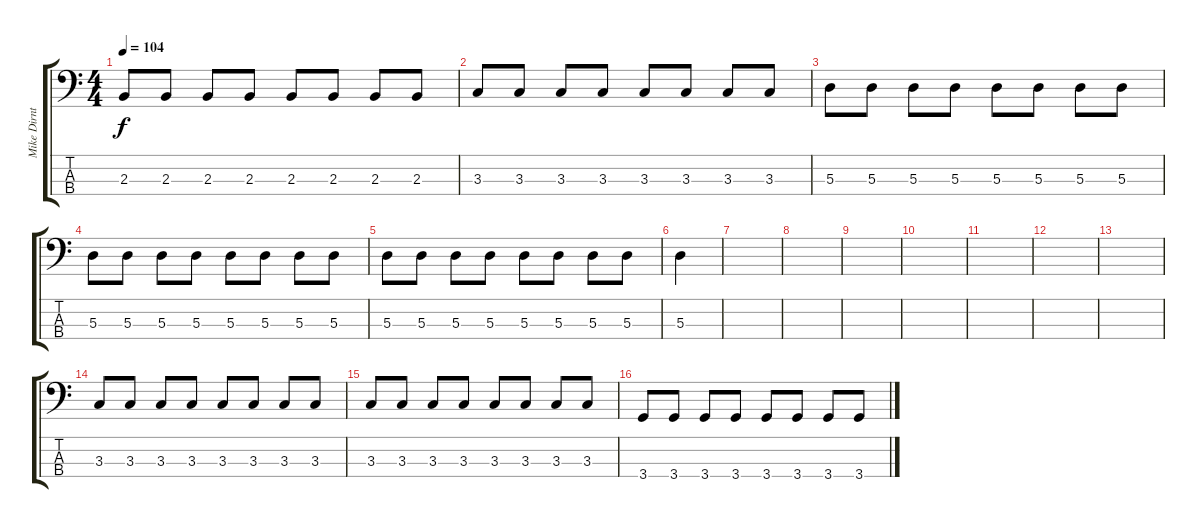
\track ("Mike Dirnt" "Mike Dirnt") {instrument electricbasspick}
\staff {score tabs}
\tuning (G2 D2 A1 E1) {hide}
\ts (4 4)
\tempo 104
\clef f4
\ks c
2.3.8{dy f} 2.3.8 2.3.8 2.3.8 2.3.8 2.3.8 2.3.8 2.3.8 |
3.3.8 3.3.8 3.3.8 3.3.8 3.3.8 3.3.8 3.3.8 3.3.8 |
5.3.8 5.3.8 5.3.8 5.3.8 5.3.8 5.3.8 5.3.8 5.3.8 |
5.3.8 5.3.8 5.3.8 5.3.8 5.3.8 5.3.8 5.3.8 5.3.8 |
5.3.8 5.3.8 5.3.8 5.3.8 5.3.8 5.3.8 5.3.8 5.3.8 |
5.3.4 |
|
|
|
|
|
|
|
3.3.8 3.3.8 3.3.8 3.3.8 3.3.8 3.3.8 3.3.8 3.3.8 |
3.3.8 3.3.8 3.3.8 3.3.8 3.3.8 3.3.8 3.3.8 3.3.8 |
3.4.8 3.4.8 3.4.8 3.4.8 3.4.8 3.4.8 3.4.8 3.4.8
